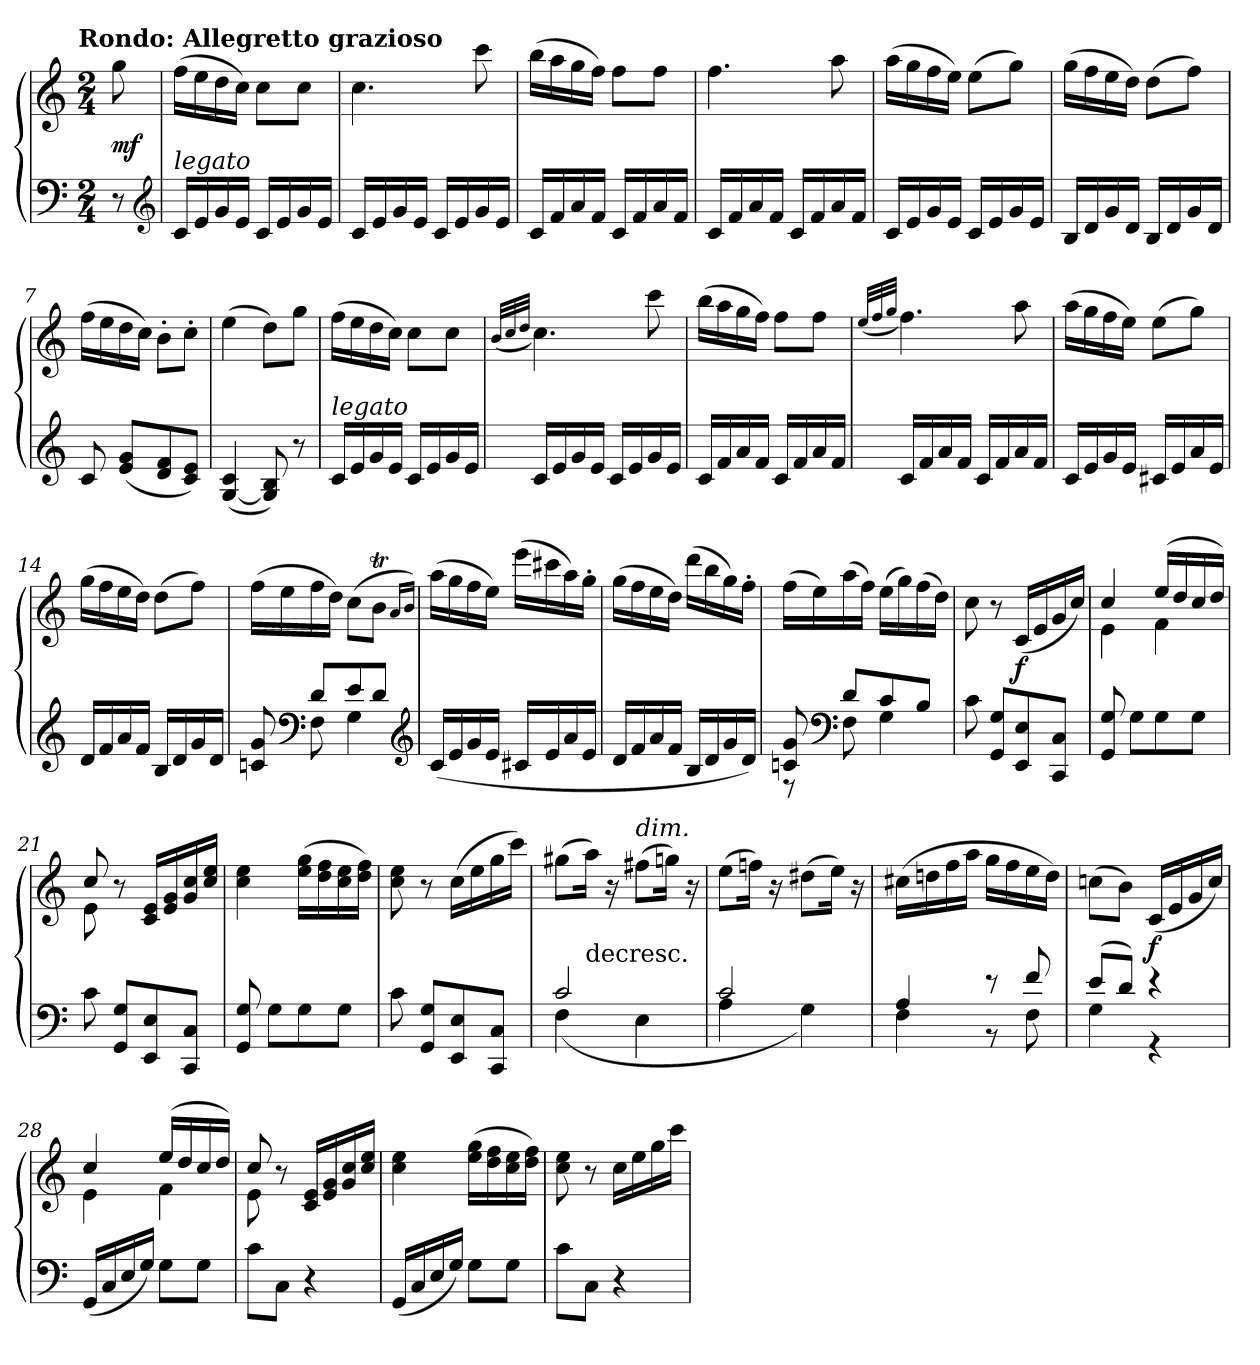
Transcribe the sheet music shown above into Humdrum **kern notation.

**kern	**kern	**dynam
*part1	*part1	*part1
*staff2	*staff1	*staff1/2
*clefF4	*clefG2	*
*k[]	*k[]	*
*C:	*C:	*
!!LO:TX:omd:t=Rondo&colon; Allegretto grazioso
*M2/4	*M2/4	*
*MM112	*MM112	*
=	=	=
8r	8gg	mf
*clefG2	*	*
=1	=1	=1
!LO:TX:a:i:t=legato	!	!
16cLL	(16ffLL	.
16e	16ee	.
16g	16dd	.
16eJJ	16ccJJ)	.
16cLL	8ccL	.
16e	.	.
16g	8ccJ	.
16eJJ	.	.
=2	=2	=2
16cLL	4.cc	.
16e	.	.
16g	.	.
16eJJ	.	.
16cLL	.	.
16e	.	.
16g	8ccc	.
16eJJ	.	.
=3	=3	=3
16cLL	(16bbLL	.
16f	16aa	.
16a	16gg	.
16fJJ	16ffJJ)	.
16cLL	8ffL	.
16f	.	.
16a	8ffJ	.
16fJJ	.	.
=4	=4	=4
16cLL	4.ff	.
16f	.	.
16a	.	.
16fJJ	.	.
16cLL	.	.
16f	.	.
16a	8aa	.
16fJJ	.	.
=5	=5	=5
16cLL	(16aaLL	.
16e	16gg	.
16g	16ff	.
16eJJ	16eeJJ)	.
16cLL	(8eeL	.
16e	.	.
16g	8ggJ)	.
16eJJ	.	.
=6	=6	=6
16BLL	(16ggLL	.
16d	16ff	.
16g	16ee	.
16dJJ	16ddJJ)	.
16BLL	(8ddL	.
16d	.	.
16g	8ffJ)	.
16dJJ	.	.
=7	=7	=7
8c	(16ffLL	.
.	16ee	.
(8e 8gL	16dd	.
.	16ccJJ)	.
8d 8f	8b'L	.
8c 8eJ)	8cc'J	.
=8	=8	=8
(>[4G 4c	(4ee	.
8G] 8B)	8ddL)	.
8r	8ggJ	.
=9	=9	=9
!LO:TX:a:i:t=legato	!	!
16cLL	(16ffLL	.
16e	16ee	.
16g	16dd	.
16eJJ	16ccJJ)	.
16cLL	8ccL	.
16e	.	.
16g	8ccJ	.
16eJJ	.	.
=10	=10	=10
.	(32qbLLL	.
.	32qcc	.
.	32qddJJJ	.
16cLL	4.cc)	.
16e	.	.
16g	.	.
16eJJ	.	.
16cLL	.	.
16e	.	.
16g	8ccc	.
16eJJ	.	.
=11	=11	=11
16cLL	(16bbLL	.
16f	16aa	.
16a	16gg	.
16fJJ	16ffJJ)	.
16cLL	8ffL	.
16f	.	.
16a	8ffJ	.
16fJJ	.	.
=12	=12	=12
.	(32qeeLLL	.
.	32qff	.
.	32qggJJJ	.
16cLL	4.ff)	.
16f	.	.
16a	.	.
16fJJ	.	.
16cLL	.	.
16f	.	.
16a	8aa	.
16fJJ	.	.
=13	=13	=13
16cLL	(16aaLL	.
16e	16gg	.
16g	16ff	.
16eJJ	16eeJJ)	.
16c#XLL	(8eeL	.
16e	.	.
16a	8ggJ)	.
16eJJ	.	.
=14	=14	=14
16dLL	(16ggLL	.
16f	16ff	.
16a	16ee	.
16fJJ	16ddJJ)	.
16BLL	(8ddL	.
16d	.	.
16g	8ffJ)	.
16dJJ	.	.
=15	=15	=15
*^	*	*
8cn 8g	8ryy	(16ffLL	.
.	.	16ee	.
*clefF4	*	*	*
8dL	8F	16ff	.
.	.	16ddJJ)	.
8e	4G	(8ccL	.
8dJ	.	8btJ	.
*v	*v	*	*
*clefG2	*	*
.	16qaLL	.
.	16qbJJ)	.
=16	=16	=16
(16cLL	(16aaLL	.
16e	16gg	.
16g	16ff	.
16eJJ	16eeJJ)	.
16c#XLL	(16eeeLL	.
16e	16ccc#X	.
16a	16aa)	.
16eJJ	16gg'JJ	.
=17	=17	=17
16dLL	(16ggLL	.
16f	16ff	.
16a	16ee	.
16fJJ	16ddJJ)	.
16BLL	(16dddLL	.
16d	16bb	.
16g	16gg)	.
16dJJ)	16ff'JJ	.
=18	=18	=18
*^	*	*
8cn 8g	8r	(16ffLL	.
.	.	16ee)	.
*clefF4	*	*	*
8dL	8F	(16aa	.
.	.	16ffJJ)	.
8c	4G	(16eeLL	.
.	.	16gg)	.
8BJ	.	(16ff	.
.	.	16ddJJ)	.
*v	*v	*	*
=19	=19	=19
8c	8cc	.
8GG 8GL	8r	.
8EE 8E	(16cLL	f
.	16e	.
8CC 8CJ	16g	.
.	16ccJJ)	.
=20	=20	=20
*	*^	*
8GG 8G	4cc	4e	.
8GL	.	.	.
8G	(16eeLL	4f	.
.	16dd	.	.
8GJ	16cc	.	.
.	16ddJJ)	.	.
=21	=21	=21	=21
8c	8cc	8e	.
8GG 8GL	8r	4.ryy	.
8EE 8E	16c 16eLL	.	.
.	16e 16g	.	.
8CC 8CJ	16g 16cc	.	.
.	16cc 16eeJJ	.	.
*	*v	*v	*
=22	=22	=22
8GG 8G	4cc 4ee	.
8GL	.	.
8G	(16ee 16ggLL	.
.	16dd 16ff	.
8GJ	16cc 16ee	.
.	16dd 16ffJJ)	.
=23	=23	=23
8c	8cc 8ee	.
8GG 8GL	8r	.
8EE 8E	(16ccLL	.
.	16ee	.
8CC 8CJ	16gg	.
.	16cccJJ)	.
=24	=24	=24
*^	*	*
2c	(4F	(8gg#XL	.
!	!	!LO:TX:c:t=decresc.	!
.	.	16aaJk)	.
.	.	16r	.
!	!	!LO:TX:a:i:t=dim.	!
.	4E	(8ff#XL	.
.	.	16ggnJk)	.
.	.	16r	.
=25	=25	=25	=25
2c	4A	(8eeL	.
.	.	16ffnJk)	.
.	.	16r	.
.	4G)	(8dd#XL	.
.	.	16eeJk)	.
.	.	16r	.
=26	=26	=26	=26
4A	4F	(16cc#XLL	.
.	.	16ddn	.
.	.	16ff	.
.	.	16aaJJ	.
8r	8r	16ggLL	.
.	.	16ff	.
8f	8F	16ee	.
.	.	16ddJJ)	.
=27	=27	=27	=27
(8eL	4G	(8ccnL	.
8dJ)	.	8bJ)	.
4r	4r	(16cLL	f
.	.	16e	.
.	.	16g	.
.	.	16ccJJ)	.
*v	*v	*	*
=28	=28	=28
*	*^	*
(16GGLL	4cc	4e	.
16C	.	.	.
16E	.	.	.
16GJJ)	.	.	.
8GL	(16eeLL	4f	.
.	16dd	.	.
8GJ	16cc	.	.
.	16ddJJ)	.	.
=29	=29	=29	=29
8cL	8cc	8e	.
8CJ	8r	4.ryy	.
4r	16c 16eLL	.	.
.	16e 16g	.	.
.	16g 16cc	.	.
.	16cc 16eeJJ	.	.
*	*v	*v	*
=30	=30	=30
(16GGLL	4cc 4ee	.
16C	.	.
16E	.	.
16GJJ)	.	.
8GL	(16ee 16ggLL	.
.	16dd 16ff	.
8GJ	16cc 16ee	.
.	16dd 16ffJJ)	.
=31	=31	=31
8cL	8cc 8ee	.
8CJ	8r	.
4r	16ccLL	.
.	16ee	.
.	16gg	.
.	16cccJJ	.
=	=	=
*-	*-	*-
